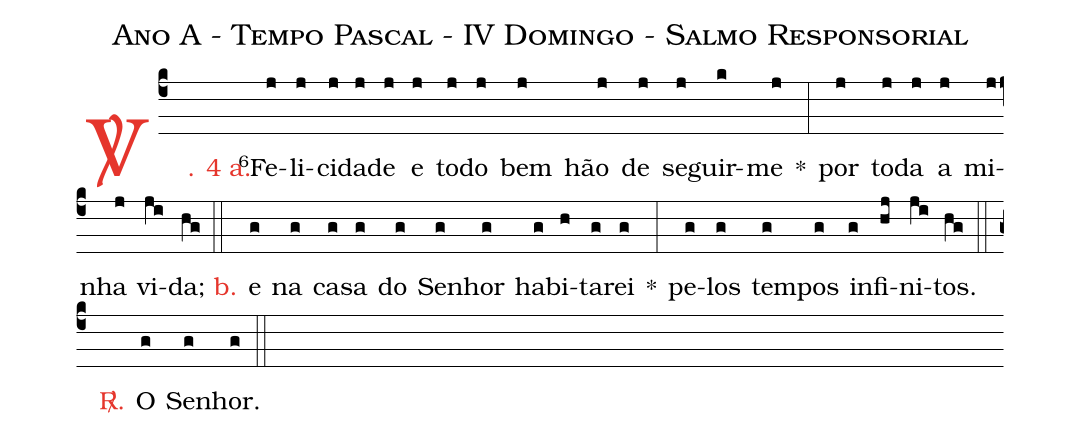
name: Ano A - Tempo Pascal - IV Domingo - Salmo Responsorial;
%%
(c4)

<c><sp>V/</sp>. 4 a.</c>() <v>\VSup{6}</v>Fe(j)li(j)ci(j)da(j)de(j) e(j) to(j)do(j) bem(j) hão(j) de(j) se(j)guir-(k)me(j) *(:)
por(j) to(j)da(j) a(j) mi(j)nha(j) vi(ji)da;(hg)

(::)

<nlba><c>b.</c>() e</nlba>(g) na(g) ca(g)sa(g) do(g) Se(g)nhor(g) ha(g)bi(h)ta(g)rei(g) *(:)
pe(g)los(g) tem(g)pos(g) in(g)fi(hj)ni(ji)tos.(hg)

(::)

<nlba><c><sp>R/</sp>.</c>() O</nlba>(g) Se(g)nhor.(g)

(::)
